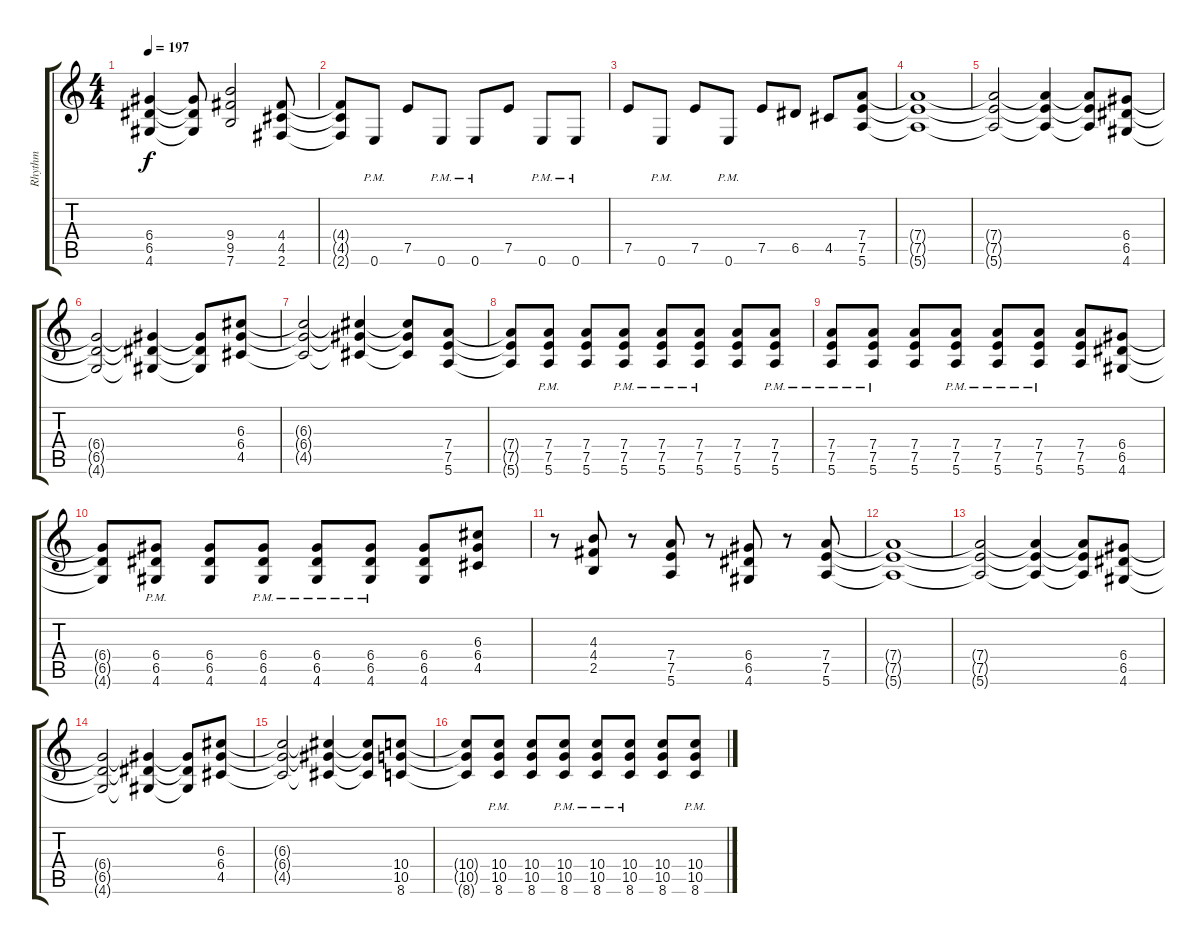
\track ("Rhythm" "Rhythm") {instrument overdrivenguitar}
\staff {score tabs}
\tuning (E4 B3 G3 D3 A2 E2) {hide}
\ts (4 4)
\tempo 197
\clef g2
\ks c
(6.4{t} 6.5{t} 4.6{t}).4{dy f} (6.4{t} 6.5{t} 4.6{t}).8 (9.4 9.5 7.6).2 (4.4 4.5 2.6).8 |
\section ("" "")
(4.4{t} 4.5{t} 2.6{t}).8 0.6{pm}.8 7.5.8 0.6{pm}.8 0.6{pm}.8 7.5.8 0.6{pm}.8 0.6{pm}.8 |
7.5.8 0.6{pm}.8 7.5.8 0.6{pm}.8 7.5.8 6.5.8 4.5.8 (7.4 7.5 5.6).8 |
\section ("" "")
(7.4{t} 7.5{t} 5.6{t}).1 |
(7.4{t} 7.5{t} 5.6{t}).2 (7.4{t} 7.5{t} 5.6{t}).4 (7.4{t} 7.5{t} 5.6{t}).8 (6.4 6.5 4.6).8 |
(6.4{t} 6.5{t} 4.6{t}).2 (6.4{t} 6.5{t} 4.6{t}).4 (6.4{t} 6.5{t} 4.6{t}).8 (6.3 6.4 4.5).8 |
(6.3{t} 6.4{t} 4.5{t}).2 (6.3{t} 6.4{t} 4.5{t}).4 (6.3{t} 6.4{t} 4.5{t}).8 (7.4 7.5 5.6).8 |
(7.4{t} 7.5{t} 5.6{t}).8 (7.4{pm} 7.5{pm} 5.6{pm}).8 (7.4 7.5 5.6).8 (7.4{pm} 7.5{pm} 5.6{pm}).8 (7.4{pm} 7.5{pm} 5.6{pm}).8 (7.4{pm} 7.5{pm} 5.6{pm}).8 (7.4 7.5 5.6).8 (7.4{pm} 7.5{pm} 5.6{pm}).8 |
(7.4{pm} 7.5{pm} 5.6{pm}).8 (7.4{pm} 7.5{pm} 5.6{pm}).8 (7.4 7.5 5.6).8 (7.4{pm} 7.5{pm} 5.6{pm}).8 (7.4{pm} 7.5{pm} 5.6{pm}).8 (7.4{pm} 7.5{pm} 5.6{pm}).8 (7.4 7.5 5.6).8 (6.4 6.5 4.6).8 |
(6.4{t} 6.5{t} 4.6{t}).8 (6.4{pm} 6.5{pm} 4.6{pm}).8 (6.4 6.5 4.6).8 (6.4{pm} 6.5{pm} 4.6{pm}).8 (6.4{pm} 6.5{pm} 4.6{pm}).8 (6.4{pm} 6.5{pm} 4.6{pm}).8 (6.4 6.5 4.6).8 (6.3 6.4 4.5).8 |
r.8 (4.3 4.4 2.5).8 r.8 (7.4 7.5 5.6).8 r.8 (6.4 6.5 4.6).8 r.8 (7.4 7.5 5.6).8 |
\section ("" "")
(7.4{t} 7.5{t} 5.6{t}).1 |
(7.4{t} 7.5{t} 5.6{t}).2 (7.4{t} 7.5{t} 5.6{t}).4 (7.4{t} 7.5{t} 5.6{t}).8 (6.4 6.5 4.6).8 |
(6.4{t} 6.5{t} 4.6{t}).2 (6.4{t} 6.5{t} 4.6{t}).4 (6.4{t} 6.5{t} 4.6{t}).8 (6.3 6.4 4.5).8 |
(6.3{t} 6.4{t} 4.5{t}).2 (6.3{t} 6.4{t} 4.5{t}).4 (6.3{t} 6.4{t} 4.5{t}).8 (10.4 10.5 8.6).8 |
(10.4{t} 10.5{t} 8.6{t}).8 (10.4{pm} 10.5{pm} 8.6{pm}).8 (10.4 10.5 8.6).8 (10.4{pm} 10.5{pm} 8.6{pm}).8 (10.4{pm} 10.5{pm} 8.6{pm}).8 (10.4{pm} 10.5{pm} 8.6{pm}).8 (10.4 10.5 8.6).8 (10.4{pm} 10.5{pm} 8.6{pm}).8
